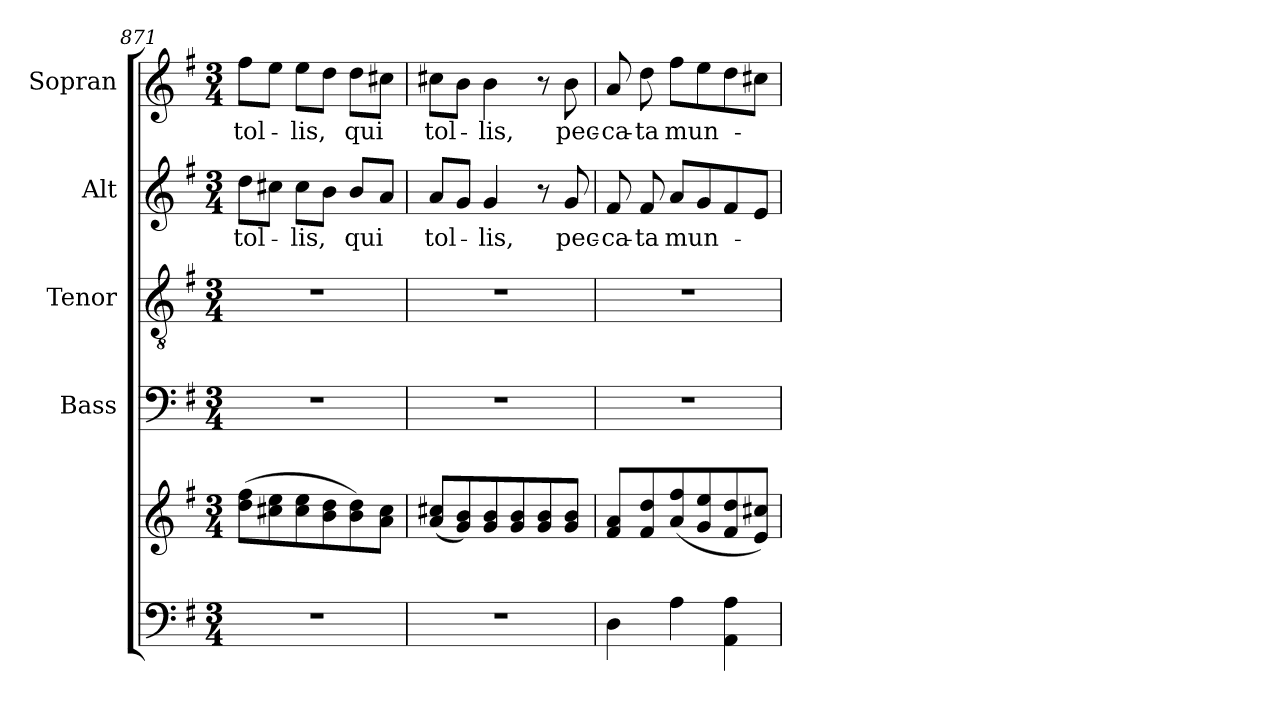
**kern	**kern	**kern	**kern	**kern	**text	**kern	**text
*part5	*part5	*part4	*part3	*part2	*part2	*part1	*part1
*staff6	*staff5	*staff4	*staff3	*staff2	*staff2	*staff1	*staff1
*	*	*I"Bass	*I"Tenor	*I"Alt	*	*I"Sopran	*
*	*	*I'B.	*I'T.	*I'A.	*	*I'S.	*
!!LO:PB:g=z
*clefF4	*clefG2	*clefF4	*clefGv2	*clefG2	*	*clefG2	*
*k[f#]	*k[f#]	*k[f#]	*k[f#]	*k[f#]	*	*k[f#]	*
*G:	*G:	*G:	*G:	*G:	*	*G:	*
*M3/4	*M3/4	*M3/4	*M3/4	*M3/4	*	*M3/4	*
=871	=871	=871	=871	=871	=871	=871	=871
!	!	!	!	!	!LO:LY:b	!	!LO:LY:b
2.r	(>8dd\ 8ff#\L	2.r	2.r	8dd\L	tol-	8ff#\L	tol-
.	8cc#X\ 8ee\	.	.	8cc#X\J	.	8ee\J	.
!	!	!	!	!	!LO:LY:b	!	!LO:LY:b
.	8cc#\ 8ee\	.	.	8cc#\L	-lis,	8ee\L	-lis,
.	8b\ 8dd\	.	.	8b\J	.	8dd\J	.
!	!	!	!	!	!LO:LY:b	!	!LO:LY:b
.	8b\ 8dd\)	.	.	8b/L	qui	8dd\L	qui
.	8a\ 8cc#\J	.	.	8a/J	.	8cc#X\J	.
=872	=872	=872	=872	=872	=872	=872	=872
!	!	!	!	!	!LO:LY:b	!	!LO:LY:b
2.r	(<8a/ 8cc#X/L	2.r	2.r	8a/L	tol-	8cc#X\L	tol-
.	8g/ 8b/)	.	.	8g/J	.	8b\J	.
!	!	!	!	!	!LO:LY:b	!	!LO:LY:b
.	8g/ 8b/	.	.	4g/	-lis,	4b\	-lis,
.	8g/ 8b/	.	.	.	.	.	.
.	8g/ 8b/	.	.	8r	.	8r	.
!	!	!	!	!	!LO:LY:b	!	!LO:LY:b
.	8g/ 8b/J	.	.	8g/	pec-	8b\	pec-
=873	=873	=873	=873	=873	=873	=873	=873
!	!	!	!	!	!LO:LY:b	!	!LO:LY:b
4D\	8f#/ 8a/L	2.r	2.r	8f#/	-ca-	8a/	-ca-
!	!	!	!	!	!LO:LY:b	!	!LO:LY:b
.	8f#/ 8dd/	.	.	8f#/	-ta	8dd\	-ta
!	!	!	!	!	!LO:LY:b	!	!LO:LY:b
4A\	(<8a/ 8ff#/	.	.	8a/L	mun-	8ff#\L	mun-
.	8g/ 8ee/	.	.	8g/	.	8ee\	.
4AA\ 4A\	8f#/ 8dd/	.	.	8f#/	.	8dd\	.
.	8e/ 8cc#X/J)	.	.	8e/J	.	8cc#X\J	.
=	=	=	=	=	=	=	=
*-	*-	*-	*-	*-	*-	*-	*-
